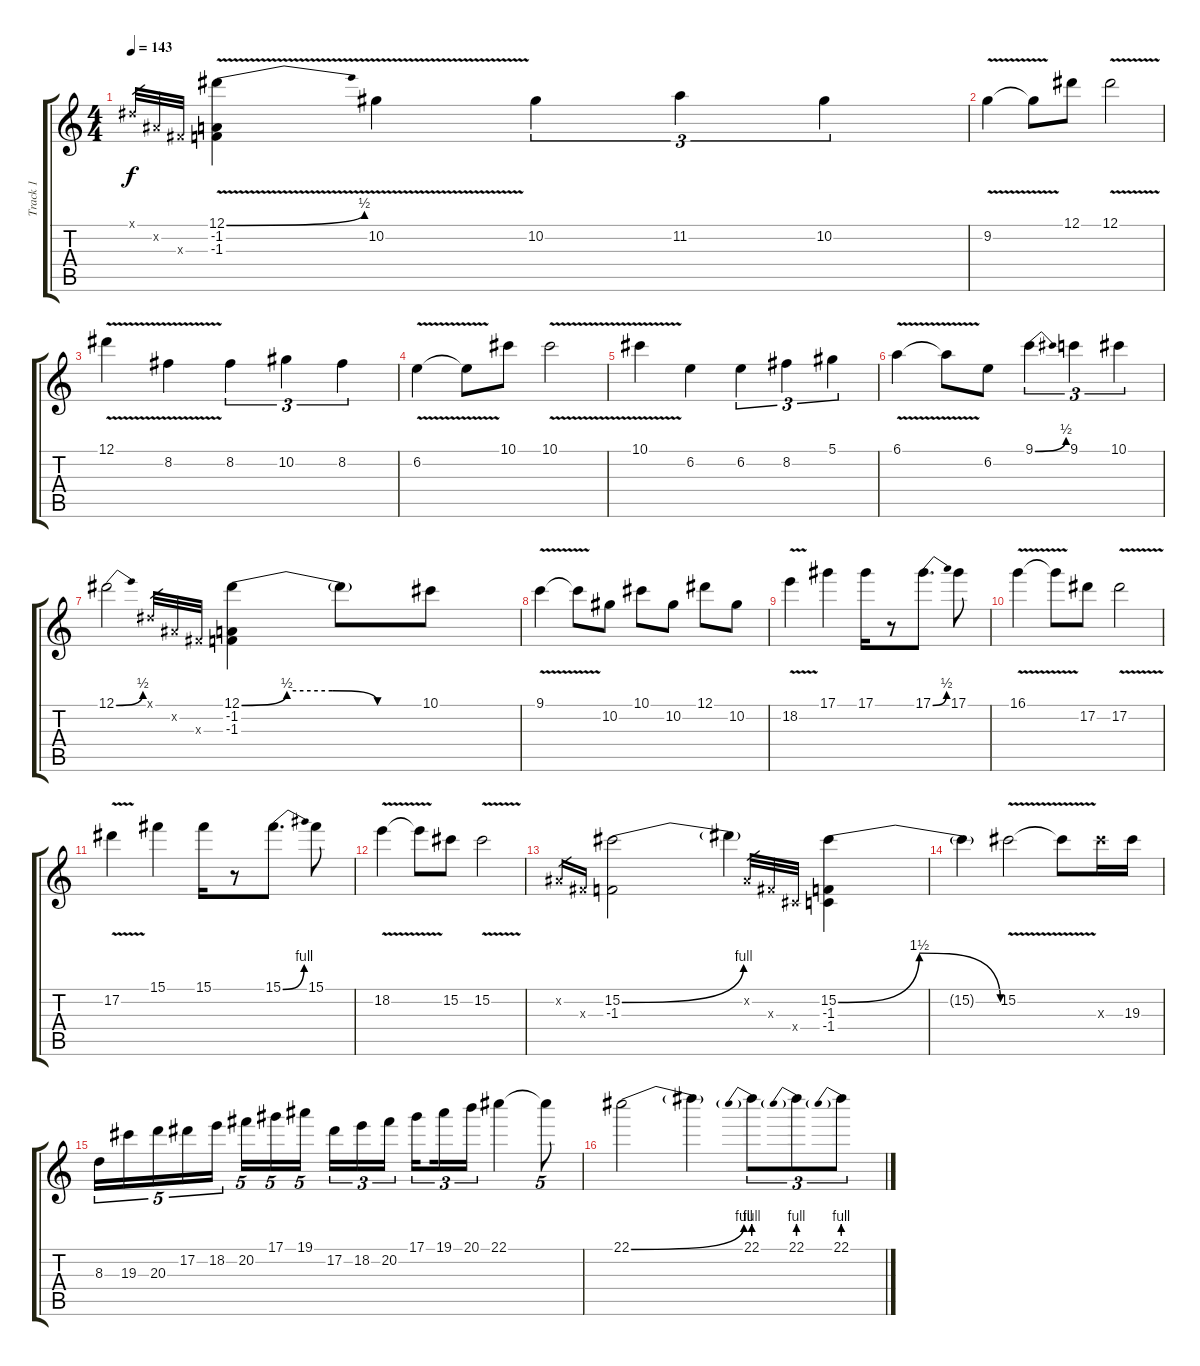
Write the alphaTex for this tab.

\track ("Track 1" "Track 1") {instrument overdrivenguitar}
\staff {score tabs}
\tuning (Eb4 Bb3 Gb3 Db3 Ab2 Eb2) {hide}
\ts (4 4)
\tempo 143
\clef g2
\ks c
0.1{x}.32{gr dy f} 0.2{x}.32{gr} 0.3{x}.32{gr} (12.1{be (bend 0 0 60 2) v} -1.2 -1.3).4 10.2{v}.4 10.2.4{tu (3 2)} 11.2.4{tu (3 2)} 10.2.4{tu (3 2)} |
9.2{v}.4 9.2{t}.8 12.1.8 12.1{v}.2 |
12.1{v}.4 8.2{v}.4 8.2.4{tu (3 2)} 10.2.4{tu (3 2)} 8.2.4{tu (3 2)} |
6.2{v}.4 6.2{t}.8 10.1.8 10.1{v}.2 |
10.1{v}.4 6.2.4 6.2.4{tu (3 2)} 8.2.4{tu (3 2)} 5.1.4{tu (3 2)} |
6.1{v}.4 6.1{t}.8 6.2.8 9.1{be (bend 0 0 60 2)}.4{tu (3 2)} 9.1.4{tu (3 2)} 10.1.4{tu (3 2)} |
12.1{be (bend 0 0 60 2)}.2 0.1{x}.32{gr} 0.2{x}.32{gr} 0.3{x}.32{gr} (12.1{be (custom 0 0 15 2 30 2 45 0 60 0)} -1.2 -1.3).4 12.1{t}.8 10.1.8 |
9.1{v}.4 9.1{t}.8 10.2.8 10.1.8 10.2.8 12.1.8 10.2.8 |
18.2{v}.4 17.1.4 17.1.16 r.8 17.1{be (bend 0 0 60 2)}.8{d} 17.1.8 |
16.1{v}.4 16.1{t}.8 17.2.8 17.2{v}.2 |
17.2{v}.4 15.1.4 15.1.16 r.8 15.1{be (bend 0 0 60 4)}.8{d} 15.1.8 |
18.2{v}.4 18.2{t}.8 15.2.8 15.2{v}.2 |
0.2{x}.16{gr} 0.3{x}.16{gr} (15.2{be (bend 0 0 60 4)} -1.3).2 15.2{t}.4 0.2{x}.32{gr} 0.3{x}.32{gr} 0.4{x}.32{gr} (15.2{be (bendrelease 0 0 15 6 36 6 60 0)} -1.3 -1.4).4 |
15.2{t}.4 15.2{v}.2 15.2{t}.8 19.3{x}.16 19.3.16 |
8.3.16{tu (5 4)} 19.3.16{tu (5 4)} 20.3.16{tu (5 4)} 17.2.16{tu (5 4)} 18.2.16{tu (5 4)} 20.2.16{tu (5 4)} 17.1.16{tu (5 4)} 19.1.16{tu (5 4)} 17.2.16{tu (3 2)} 18.2.16{tu (3 2)} 20.2.16{tu (3 2)} 17.1.16{tu (3 2) beam splitsecondary} 19.1.16{tu (3 2)} 20.1.16{tu (3 2)} 22.1.4 22.1{t}.8{tu (5 4)} |
22.1{be (bend 0 0 60 4)}.2 22.1{t}.4 22.1{be (prebend 0 4 60 4)}.8{tu (3 2)} 22.1{be (prebend 0 4 60 4)}.8{tu (3 2)} 22.1{be (prebend 0 4 60 4)}.8{tu (3 2)}
